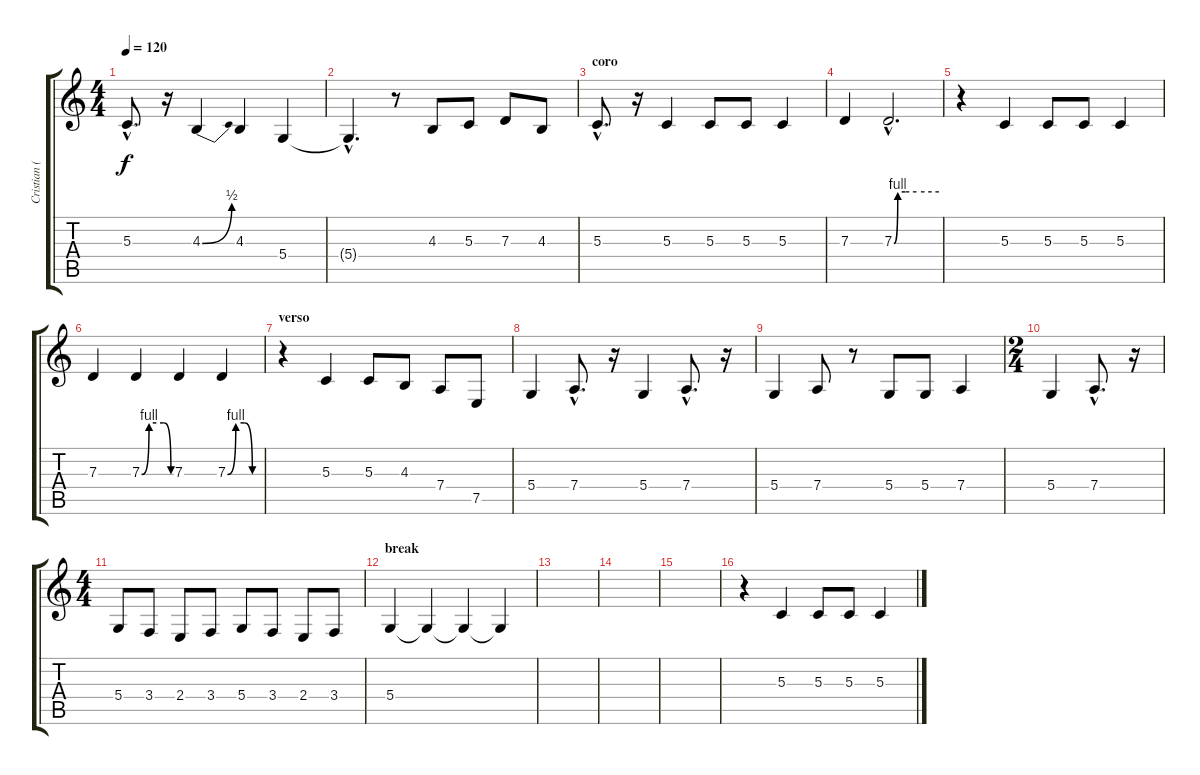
\track ("Cristian (voz)" "Cristian (") {instrument lead6voice}
\staff {score tabs}
\tuning (E4 B3 G3 D3 A2 E2) {hide}
\ts (4 4)
\tempo 120
\clef g2
\ks c
5.3{hac}.8{d dy f} r.16 4.3{be (bend 0 0 60 2)}.4 4.3.4 5.4.4 |
5.4{hac t}.4{d} r.8 4.3.8 5.3.8 7.3.8 4.3.8 |
\section ("" "coro")
5.3{hac}.8{d} r.16 5.3.4 5.3.8 5.3.8 5.3.4 |
7.3.4 7.3{be (custom 0 0 5 4 15 4 30 4 60 4) hac}.2{d} |
r.4 5.3.4 5.3.8 5.3.8 5.3.4 |
7.3.4 7.3{be (custom 0 0 15 4 30 4 45 4 60 0)}.4 7.3.4 7.3{be (custom 0 0 15 4 30 4 45 0 60 0)}.4 |
\section ("" "verso")
r.4 5.3.4 5.3.8 4.3.8 7.4.8 7.5.8 |
5.4.4 7.4{hac}.8{d} r.16 5.4.4 7.4{hac}.8{d} r.16 |
5.4.4 7.4.8 r.8 5.4.8 5.4.8 7.4.4 |
\ts (2 4)
5.4.4 7.4{hac}.8{d} r.16 |
\ts (4 4)
5.4.8 3.4.8 2.4.8 3.4.8 5.4.8 3.4.8 2.4.8 3.4.8 |
\section ("" "break")
5.4.4{volume 14} 5.4{t}.4{volume 13} 5.4{t}.4{volume 12} 5.4{t}.4{volume 11} |
|
|
|
\section ("" "")
r.4{volume 13} 5.3.4 5.3.8 5.3.8 5.3.4
